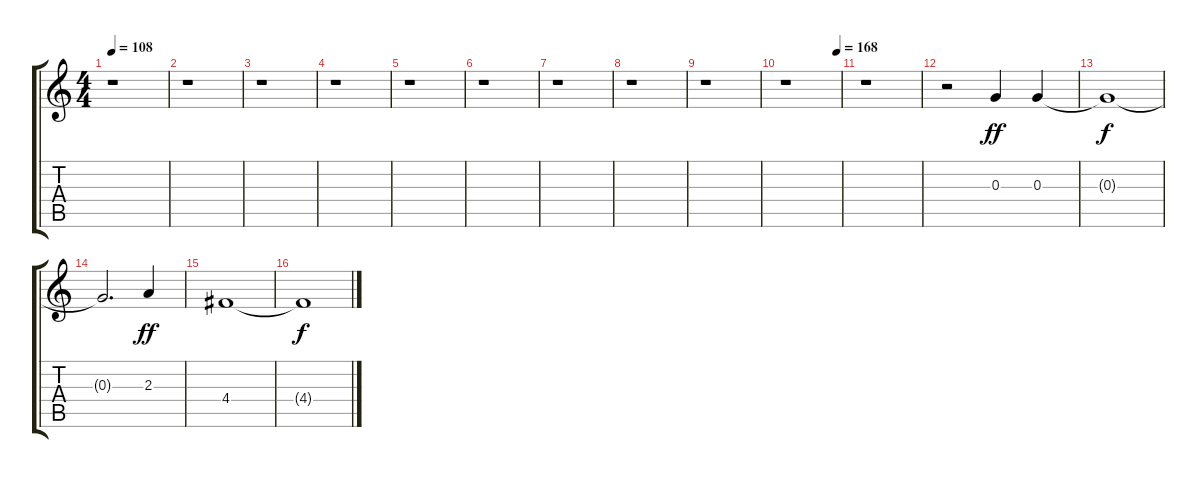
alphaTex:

\track "" {instrument distortionguitar}
\staff {score tabs}
\tuning (E4 B3 G3 D3 A2 E2) {hide}
\ts (4 4)
\tempo 108
\clef g2
\ks c
r.1{dy ff} |
r.1 |
r.1 |
r.1 |
r.1 |
r.1 |
r.1 |
r.1 |
r.1 |
\tempo (168 0.9375)
r.1 |
r.1 |
r.2 0.3.4 0.3.4 |
0.3{t}.1{dy f} |
0.3{t}.2{d} 2.3.4{dy ff} |
4.4.1 |
4.4{t}.1{dy f}
